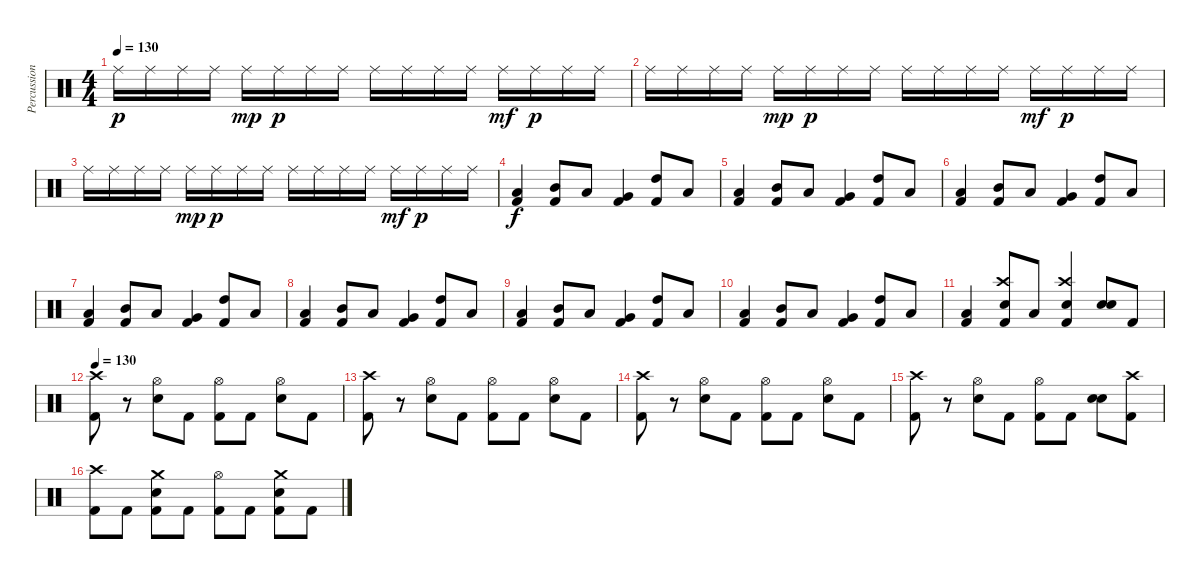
\track ("Percussions" "Percussion") {instrument percussion}
\staff {score}
\articulation defaults
\ts (4 4)
\tempo 130
\clef neutral
\ks c "Ride (middle)".16{dy p} "Ride (middle)".16 "Ride (middle)".16 "Ride (middle)".16 "Ride (middle)".16{dy mp} "Ride (middle)".16{dy p} "Ride (middle)".16 "Ride (middle)".16 "Ride (middle)".16 "Ride (middle)".16 "Ride (middle)".16 "Ride (middle)".16 "Ride (middle)".16{dy mf} "Ride (middle)".16{dy p} "Ride (middle)".16 "Ride (middle)".16
|
"Ride (middle)".16 "Ride (middle)".16 "Ride (middle)".16 "Ride (middle)".16 "Ride (middle)".16{dy mp} "Ride (middle)".16{dy p} "Ride (middle)".16 "Ride (middle)".16 "Ride (middle)".16 "Ride (middle)".16 "Ride (middle)".16 "Ride (middle)".16 "Ride (middle)".16{dy mf} "Ride (middle)".16{dy p} "Ride (middle)".16 "Ride (middle)".16 |
"Ride (middle)".16 "Ride (middle)".16 "Ride (middle)".16 "Ride (middle)".16 "Ride (middle)".16{dy mp} "Ride (middle)".16{dy p} "Ride (middle)".16 "Ride (middle)".16 "Ride (middle)".16 "Ride (middle)".16 "Ride (middle)".16 "Ride (middle)".16 "Ride (middle)".16{dy mf} "Ride (middle)".16{dy p} "Ride (middle)".16 "Ride (middle)".16 |
("Low Floor Tom (hit)" "Kick (hit) 2").4{dy f} ("Mid Tom (hit)" "Kick (hit) 2").8 "Low Floor Tom (hit)".8 ("Very Low Tom (hit)" "Kick (hit) 2").4 ("High Tom (hit)" "Kick (hit) 2").8 "Low Tom (hit)".8 |
("Low Floor Tom (hit)" "Kick (hit) 2").4 ("Mid Tom (hit)" "Kick (hit) 2").8 "Low Floor Tom (hit)".8 ("Very Low Tom (hit)" "Kick (hit) 2").4 ("High Tom (hit)" "Kick (hit) 2").8 "Low Tom (hit)".8 |
("Low Floor Tom (hit)" "Kick (hit) 2").4 ("Mid Tom (hit)" "Kick (hit) 2").8 "Low Floor Tom (hit)".8 ("Very Low Tom (hit)" "Kick (hit) 2").4 ("High Tom (hit)" "Kick (hit) 2").8 "Low Tom (hit)".8 |
("Low Floor Tom (hit)" "Kick (hit) 2").4 ("Mid Tom (hit)" "Kick (hit) 2").8 "Low Floor Tom (hit)".8 ("Very Low Tom (hit)" "Kick (hit) 2").4 ("High Tom (hit)" "Kick (hit) 2").8 "Low Tom (hit)".8 |
("Low Floor Tom (hit)" "Kick (hit) 2").4 ("Mid Tom (hit)" "Kick (hit) 2").8 "Low Floor Tom (hit)".8 ("Very Low Tom (hit)" "Kick (hit) 2").4 ("High Tom (hit)" "Kick (hit) 2").8 "Low Tom (hit)".8 |
("Low Floor Tom (hit)" "Kick (hit) 2").4 ("Mid Tom (hit)" "Kick (hit) 2").8 "Low Floor Tom (hit)".8 ("Very Low Tom (hit)" "Kick (hit) 2").4 ("High Tom (hit)" "Kick (hit) 2").8 "Low Tom (hit)".8 |
("Low Floor Tom (hit)" "Kick (hit) 2").4 ("Mid Tom (hit)" "Kick (hit) 2").8 "Low Floor Tom (hit)".8 ("Very Low Tom (hit)" "Kick (hit) 2").4 ("High Tom (hit)" "Kick (hit) 2").8 "Low Tom (hit)".8 |
("Low Floor Tom (hit)" "Kick (hit) 2").4 ("Crash high (hit)" "Electric Snare (hit)" "Kick (hit) 2").8 "Low Floor Tom (hit)".8 ("Crash high (hit)" "Electric Snare (hit)" "Kick (hit) 2").4 ("Electric Snare (hit)" "Electric Snare (hit)").8{bd 240} "Kick (hit) 2".8 |
\tempo 130
("Crash high (hit)" "Kick (hit) 2").8 r.8 ("Hi-Hat (open)" "Electric Snare (hit)").8 "Kick (hit) 2".8 ("Hi-Hat (open)" "Kick (hit) 2").8 "Kick (hit) 2".8 ("Hi-Hat (open)" "Electric Snare (hit)").8 "Kick (hit) 2".8 |
("Crash high (hit)" "Kick (hit) 2").8 r.8 ("Hi-Hat (open)" "Electric Snare (hit)").8 "Kick (hit) 2".8 ("Hi-Hat (open)" "Kick (hit) 2").8 "Kick (hit) 2".8 ("Hi-Hat (open)" "Electric Snare (hit)").8 "Kick (hit) 2".8 |
("Crash high (hit)" "Kick (hit) 2").8 r.8 ("Hi-Hat (open)" "Electric Snare (hit)").8 "Kick (hit) 2".8 ("Hi-Hat (open)" "Kick (hit) 2").8 "Kick (hit) 2".8 ("Hi-Hat (open)" "Electric Snare (hit)").8 "Kick (hit) 2".8 |
("Crash high (hit)" "Kick (hit) 2").8 r.8 ("Hi-Hat (open)" "Electric Snare (hit)").8 "Kick (hit) 2".8 ("Hi-Hat (open)" "Kick (hit) 2").8 "Kick (hit) 2".8 ("Electric Snare (hit)" "Electric Snare (hit)").8{bd 240} ("Crash high (hit)" "Kick (hit) 2").8 |
("Crash high (hit)" "Kick (hit) 2").8 "Kick (hit) 2".8 ("Crash medium (hit)" "Electric Snare (hit)" "Kick (hit) 2").8 "Kick (hit) 2".8 ("Hi-Hat (open)" "Kick (hit) 2").8 "Kick (hit) 2".8 ("Crash medium (hit)" "Electric Snare (hit)" "Kick (hit) 2").8 "Kick (hit) 2".8
